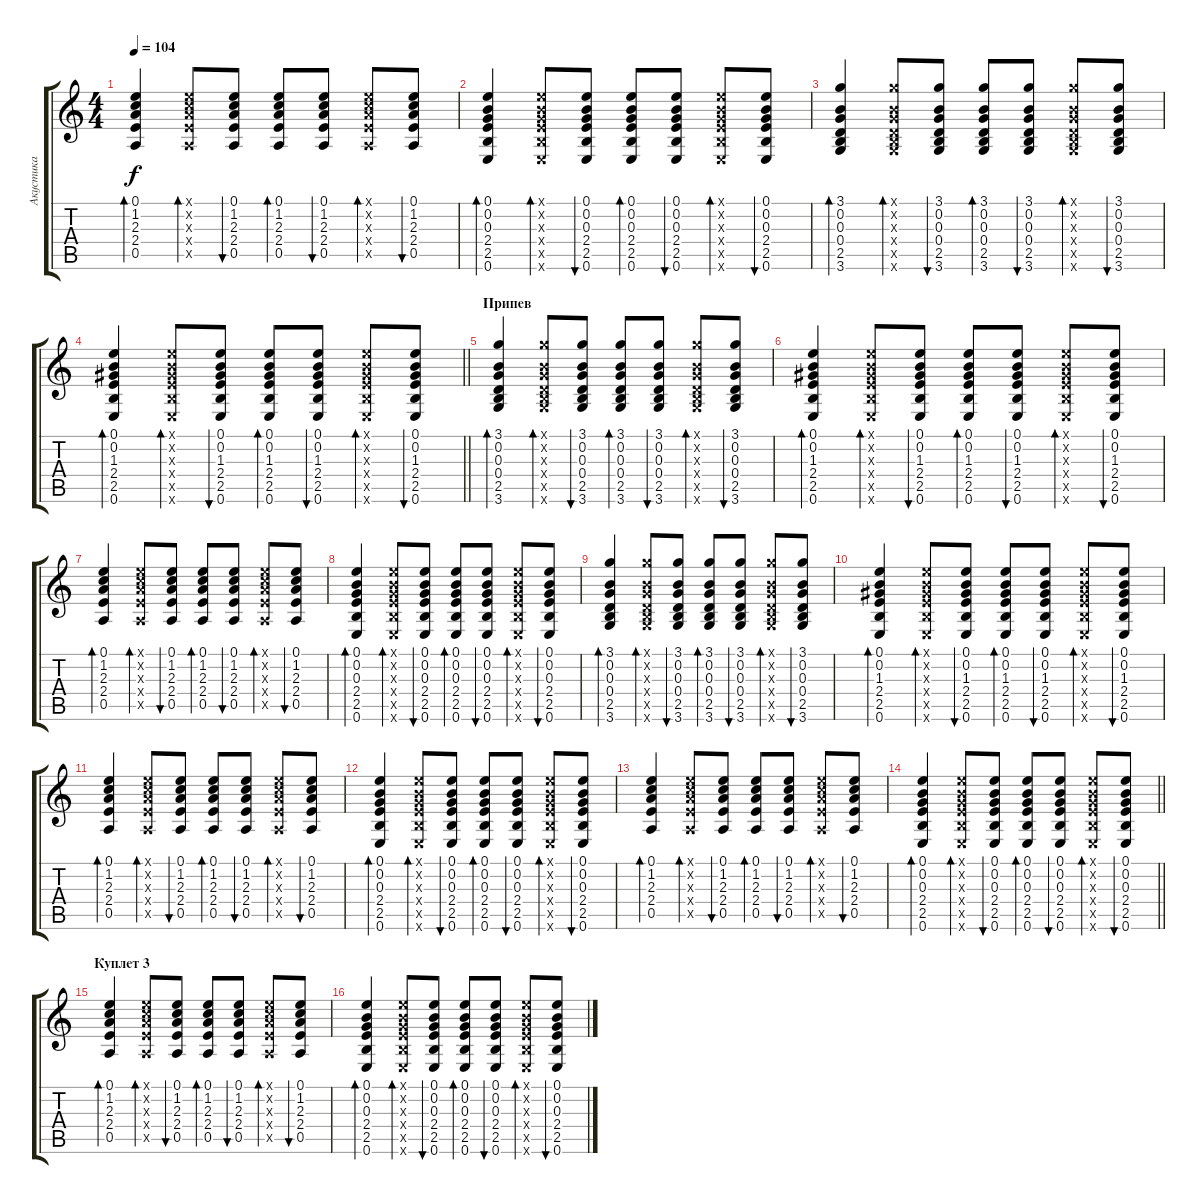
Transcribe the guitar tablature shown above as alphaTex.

\track ("Акустика" "Акустика") {instrument acousticguitarsteel}
\staff {score tabs}
\tuning (E4 B3 G3 D3 A2 E2) {hide}
\ts (4 4)
\tempo 104
\clef g2
\ks c
(0.1 1.2 2.3 2.4 0.5).4{bd 30 dy f} (0.1{x} 1.2{x} 2.3{x} 2.4{x} 0.5{x}).8{bd 30} (0.1 1.2 2.3 2.4 0.5).8{bu 30} (0.1 1.2 2.3 2.4 0.5).8{bd 30} (0.1 1.2 2.3 2.4 0.5).8{bu 30} (0.1{x} 1.2{x} 2.3{x} 2.4{x} 0.5{x}).8{bd 30} (0.1 1.2 2.3 2.4 0.5).8{bu 30} |
(0.1 0.2 0.3 2.4 2.5 0.6).4{bd 30} (0.1{x} 0.2{x} 0.3{x} 2.4{x} 2.5{x} 0.6{x}).8{bd 30} (0.1 0.2 0.3 2.4 2.5 0.6).8{bu 30} (0.1 0.2 0.3 2.4 2.5 0.6).8{bd 30} (0.1 0.2 0.3 2.4 2.5 0.6).8{bu 30} (0.1{x} 0.2{x} 0.3{x} 2.4{x} 2.5{x} 0.6{x}).8{bd 30} (0.1 0.2 0.3 2.4 2.5 0.6).8{bu 30} |
(3.1 0.2 0.3 0.4 2.5 3.6).4{bd 30} (3.1{x} 0.2{x} 0.3{x} 0.4{x} 2.5{x} 3.6{x}).8{bd 30} (3.1 0.2 0.3 0.4 2.5 3.6).8{bu 30} (3.1 0.2 0.3 0.4 2.5 3.6).8{bd 30} (3.1 0.2 0.3 0.4 2.5 3.6).8{bu 30} (3.1{x} 0.2{x} 0.3{x} 0.4{x} 2.5{x} 3.6{x}).8{bd 30} (3.1 0.2 0.3 0.4 2.5 3.6).8{bu 30} |
\barLineRight lightlight
(0.1 0.2 1.3 2.4 2.5 0.6).4{bd 30} (0.1{x} 0.2{x} 1.3{x} 2.4{x} 2.5{x} 0.6{x}).8{bd 30} (0.1 0.2 1.3 2.4 2.5 0.6).8{bu 30} (0.1 0.2 1.3 2.4 2.5 0.6).8{bd 30} (0.1 0.2 1.3 2.4 2.5 0.6).8{bu 30} (0.1{x} 0.2{x} 1.3{x} 2.4{x} 2.5{x} 0.6{x}).8{bd 30} (0.1 0.2 1.3 2.4 2.5 0.6).8{bu 30} |
\section ("" "Припев")
(3.1 0.2 0.3 0.4 2.5 3.6).4{bd 30} (3.1{x} 0.2{x} 0.3{x} 0.4{x} 2.5{x} 3.6{x}).8{bd 30} (3.1 0.2 0.3 0.4 2.5 3.6).8{bu 30} (3.1 0.2 0.3 0.4 2.5 3.6).8{bd 30} (3.1 0.2 0.3 0.4 2.5 3.6).8{bu 30} (3.1{x} 0.2{x} 0.3{x} 0.4{x} 2.5{x} 3.6{x}).8{bd 30} (3.1 0.2 0.3 0.4 2.5 3.6).8{bu 30} |
(0.1 0.2 1.3 2.4 2.5 0.6).4{bd 30} (0.1{x} 0.2{x} 1.3{x} 2.4{x} 2.5{x} 0.6{x}).8{bd 30} (0.1 0.2 1.3 2.4 2.5 0.6).8{bu 30} (0.1 0.2 1.3 2.4 2.5 0.6).8{bd 30} (0.1 0.2 1.3 2.4 2.5 0.6).8{bu 30} (0.1{x} 0.2{x} 1.3{x} 2.4{x} 2.5{x} 0.6{x}).8{bd 30} (0.1 0.2 1.3 2.4 2.5 0.6).8{bu 30} |
(0.1 1.2 2.3 2.4 0.5).4{bd 30} (0.1{x} 1.2{x} 2.3{x} 2.4{x} 0.5{x}).8{bd 30} (0.1 1.2 2.3 2.4 0.5).8{bu 30} (0.1 1.2 2.3 2.4 0.5).8{bd 30} (0.1 1.2 2.3 2.4 0.5).8{bu 30} (0.1{x} 1.2{x} 2.3{x} 2.4{x} 0.5{x}).8{bd 30} (0.1 1.2 2.3 2.4 0.5).8{bu 30} |
(0.1 0.2 0.3 2.4 2.5 0.6).4{bd 30} (0.1{x} 0.2{x} 0.3{x} 2.4{x} 2.5{x} 0.6{x}).8{bd 30} (0.1 0.2 0.3 2.4 2.5 0.6).8{bu 30} (0.1 0.2 0.3 2.4 2.5 0.6).8{bd 30} (0.1 0.2 0.3 2.4 2.5 0.6).8{bu 30} (0.1{x} 0.2{x} 0.3{x} 2.4{x} 2.5{x} 0.6{x}).8{bd 30} (0.1 0.2 0.3 2.4 2.5 0.6).8{bu 30} |
(3.1 0.2 0.3 0.4 2.5 3.6).4{bd 30} (3.1{x} 0.2{x} 0.3{x} 0.4{x} 2.5{x} 3.6{x}).8{bd 30} (3.1 0.2 0.3 0.4 2.5 3.6).8{bu 30} (3.1 0.2 0.3 0.4 2.5 3.6).8{bd 30} (3.1 0.2 0.3 0.4 2.5 3.6).8{bu 30} (3.1{x} 0.2{x} 0.3{x} 0.4{x} 2.5{x} 3.6{x}).8{bd 30} (3.1 0.2 0.3 0.4 2.5 3.6).8{bu 30} |
(0.1 0.2 1.3 2.4 2.5 0.6).4{bd 30} (0.1{x} 0.2{x} 1.3{x} 2.4{x} 2.5{x} 0.6{x}).8{bd 30} (0.1 0.2 1.3 2.4 2.5 0.6).8{bu 30} (0.1 0.2 1.3 2.4 2.5 0.6).8{bd 30} (0.1 0.2 1.3 2.4 2.5 0.6).8{bu 30} (0.1{x} 0.2{x} 1.3{x} 2.4{x} 2.5{x} 0.6{x}).8{bd 30} (0.1 0.2 1.3 2.4 2.5 0.6).8{bu 30} |
(0.1 1.2 2.3 2.4 0.5).4{bd 30} (0.1{x} 1.2{x} 2.3{x} 2.4{x} 0.5{x}).8{bd 30} (0.1 1.2 2.3 2.4 0.5).8{bu 30} (0.1 1.2 2.3 2.4 0.5).8{bd 30} (0.1 1.2 2.3 2.4 0.5).8{bu 30} (0.1{x} 1.2{x} 2.3{x} 2.4{x} 0.5{x}).8{bd 30} (0.1 1.2 2.3 2.4 0.5).8{bu 30} |
(0.1 0.2 0.3 2.4 2.5 0.6).4{bd 30} (0.1{x} 0.2{x} 0.3{x} 2.4{x} 2.5{x} 0.6{x}).8{bd 30} (0.1 0.2 0.3 2.4 2.5 0.6).8{bu 30} (0.1 0.2 0.3 2.4 2.5 0.6).8{bd 30} (0.1 0.2 0.3 2.4 2.5 0.6).8{bu 30} (0.1{x} 0.2{x} 0.3{x} 2.4{x} 2.5{x} 0.6{x}).8{bd 30} (0.1 0.2 0.3 2.4 2.5 0.6).8{bu 30} |
(0.1 1.2 2.3 2.4 0.5).4{bd 30} (0.1{x} 1.2{x} 2.3{x} 2.4{x} 0.5{x}).8{bd 30} (0.1 1.2 2.3 2.4 0.5).8{bu 30} (0.1 1.2 2.3 2.4 0.5).8{bd 30} (0.1 1.2 2.3 2.4 0.5).8{bu 30} (0.1{x} 1.2{x} 2.3{x} 2.4{x} 0.5{x}).8{bd 30} (0.1 1.2 2.3 2.4 0.5).8{bu 30} |
\barLineRight lightlight
(0.1 0.2 0.3 2.4 2.5 0.6).4{bd 30} (0.1{x} 0.2{x} 0.3{x} 2.4{x} 2.5{x} 0.6{x}).8{bd 30} (0.1 0.2 0.3 2.4 2.5 0.6).8{bu 30} (0.1 0.2 0.3 2.4 2.5 0.6).8{bd 30} (0.1 0.2 0.3 2.4 2.5 0.6).8{bu 30} (0.1{x} 0.2{x} 0.3{x} 2.4{x} 2.5{x} 0.6{x}).8{bd 30} (0.1 0.2 0.3 2.4 2.5 0.6).8{bu 30} |
\section ("" "Куплет 3")
(0.1 1.2 2.3 2.4 0.5).4{bd 30} (0.1{x} 1.2{x} 2.3{x} 2.4{x} 0.5{x}).8{bd 30} (0.1 1.2 2.3 2.4 0.5).8{bu 30} (0.1 1.2 2.3 2.4 0.5).8{bd 30} (0.1 1.2 2.3 2.4 0.5).8{bu 30} (0.1{x} 1.2{x} 2.3{x} 2.4{x} 0.5{x}).8{bd 30} (0.1 1.2 2.3 2.4 0.5).8{bu 30} |
(0.1 0.2 0.3 2.4 2.5 0.6).4{bd 30} (0.1{x} 0.2{x} 0.3{x} 2.4{x} 2.5{x} 0.6{x}).8{bd 30} (0.1 0.2 0.3 2.4 2.5 0.6).8{bu 30} (0.1 0.2 0.3 2.4 2.5 0.6).8{bd 30} (0.1 0.2 0.3 2.4 2.5 0.6).8{bu 30} (0.1{x} 0.2{x} 0.3{x} 2.4{x} 2.5{x} 0.6{x}).8{bd 30} (0.1 0.2 0.3 2.4 2.5 0.6).8{bu 30}
